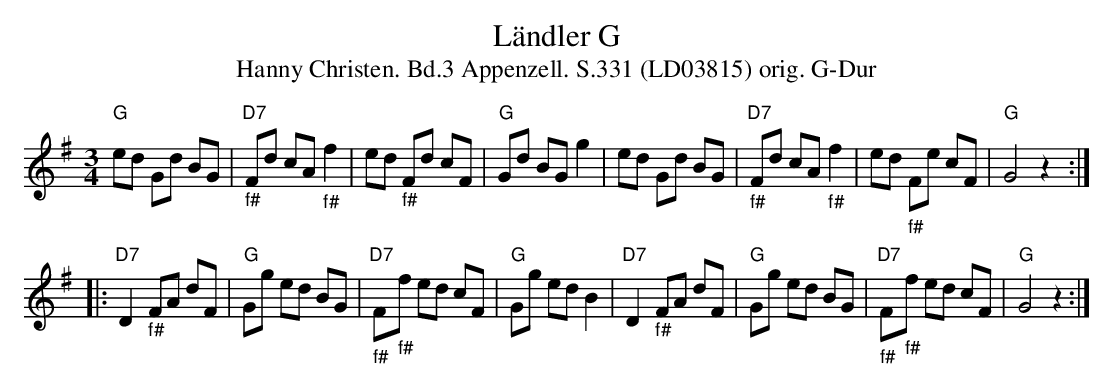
X:1
T:Ländler G
T:Hanny Christen. Bd.3 Appenzell. S.331 (LD03815) orig. G-Dur
M:3/4
L:1/8
K:G
"G"ed Gd BG | "D7""_f#"Fd cA "_f#"f2 | ed "_f#"Fd cF | "G"Gd BG g2 | \
   ed Gd BG | "D7""_f#"Fd cA "_f#"f2 | ed "_f#"Fe cF | "G"G4 z2 :|
|: "D7"D2 "_f#"FA dF | "G"Gg ed BG | "D7""_f#"F"_f#"f ed cF | "G"Gg ed B2 | \
   "D7"D2 "_f#"FA dF | "G"Gg ed BG | "D7""_f#"F"_f#"f ed cF | "G"G4 z2 :|
